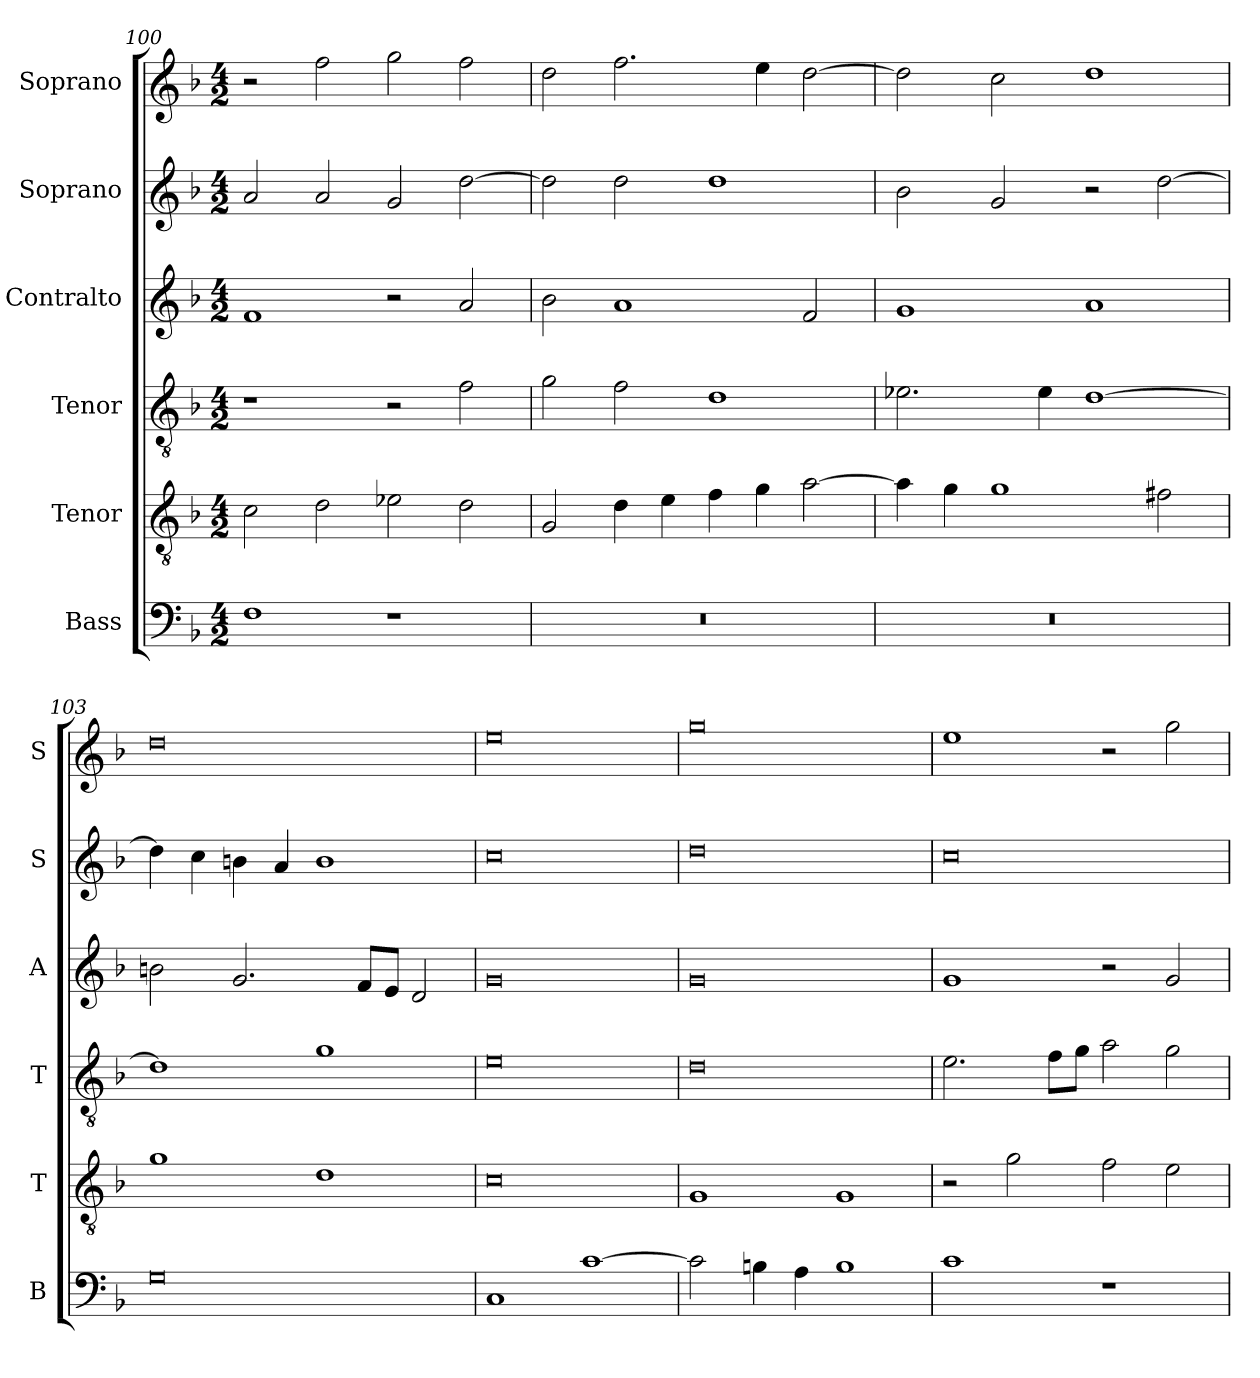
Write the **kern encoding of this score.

**kern	**kern	**kern	**kern	**kern	**kern
*part6	*part5	*part4	*part3	*part2	*part1
*staff6	*staff5	*staff4	*staff3	*staff2	*staff1
*I"Bass	*I"Tenor	*I"Tenor	*I"Contralto	*I"Soprano	*I"Soprano
*I'B	*I'T	*I'T	*I'A	*I'S	*I'S
*clefF4	*clefGv2	*clefGv2	*clefG2	*clefG2	*clefG2
*k[b-]	*k[b-]	*k[b-]	*k[b-]	*k[b-]	*k[b-]
*F:ion	*F:ion	*F:ion	*F:ion	*F:ion	*F:ion
*M4/2	*M4/2	*M4/2	*M4/2	*M4/2	*M4/2
=100	=100	=100	=100	=100	=100
1F	2c	1r	1f	2a	2r
.	2d	.	.	2a	2ff
1r	2e-X	2r	2r	2g	2gg
.	2d	2f	2a	[2dd	2ff
=101	=101	=101	=101	=101	=101
0r	2G	2g	2b-	2dd]	2dd
.	4d	2f	1a	2dd	2.ff
.	4e	.	.	.	.
.	4f	1d	.	1dd	.
.	4g	.	.	.	4ee
.	[2a	.	2f	.	[2dd
=102	=102	=102	=102	=102	=102
0r	4a]	2.e-X	1g	2b-	2dd]
.	4g	.	.	.	.
.	1g	.	.	2g	2cc
.	.	4e-	.	.	.
.	.	[1d	1a	2r	1dd
.	2f#X	.	.	[2dd	.
=103	=103	=103	=103	=103	=103
0G	1g	1d]	2bn	4dd]	0dd
.	.	.	.	4cc	.
.	.	.	2.g	4bn	.
.	.	.	.	4a	.
.	1d	1g	.	1b	.
.	.	.	8f/L	.	.
.	.	.	8e/J	.	.
.	.	.	2d	.	.
=104	=104	=104	=104	=104	=104
1C	0c	0e	0g	0cc	0ee
[1c	.	.	.	.	.
=105	=105	=105	=105	=105	=105
2c]	1G	0d	0g	0dd	0gg
4Bn	.	.	.	.	.
4A	.	.	.	.	.
1B	1G	.	.	.	.
=106	=106	=106	=106	=106	=106
1c	2r	2.e	1g	0cc	1ee
.	2g	.	.	.	.
.	.	8f\L	.	.	.
.	.	8g\J	.	.	.
1r	2f	2a	2r	.	2r
.	2e	2g	2g	.	2gg
=	=	=	=	=	=
*-	*-	*-	*-	*-	*-
